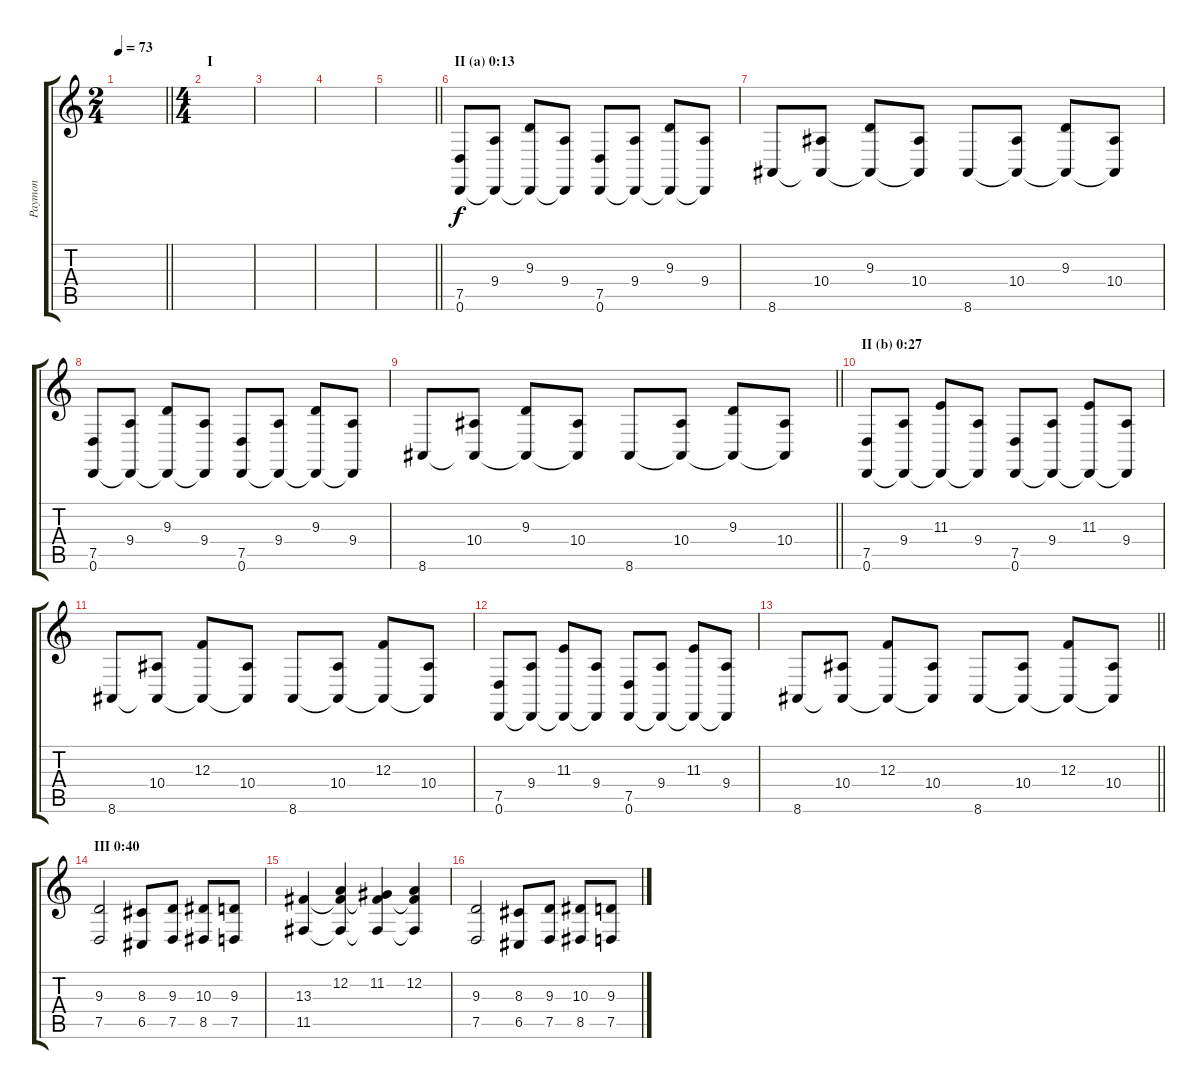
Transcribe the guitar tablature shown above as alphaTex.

\track ("Paymon" "Paymon") {instrument choiraahs}
\staff {score tabs}
\tuning (D4 A3 F3 C3 G2 D2) {hide}
\ts (2 4)
\tempo 73
\clef g2
\barLineRight lightlight
\ks c
|
\ts (4 4)
\section ("" "I")
|
|
|
\barLineRight lightlight
|
\section ("" "II (a) 0:13")
(7.5 0.6).8{volume 12} (9.4 0.6{t}).8 (9.3 0.6{t}).8 (9.4 0.6{t}).8 (7.5 0.6).8 (9.4 0.6{t}).8 (9.3 0.6{t}).8 (9.4 0.6{t}).8 |
8.6.8 (10.4 8.6{t}).8 (9.3 8.6{t}).8 (10.4 8.6{t}).8 8.6.8 (10.4 8.6{t}).8 (9.3 8.6{t}).8 (10.4 8.6{t}).8 |
(7.5 0.6).8 (9.4 0.6{t}).8 (9.3 0.6{t}).8 (9.4 0.6{t}).8 (7.5 0.6).8 (9.4 0.6{t}).8 (9.3 0.6{t}).8 (9.4 0.6{t}).8 |
\barLineRight lightlight
8.6.8 (10.4 8.6{t}).8 (9.3 8.6{t}).8 (10.4 8.6{t}).8 8.6.8 (10.4 8.6{t}).8 (9.3 8.6{t}).8 (10.4 8.6{t}).8 |
\section ("" "II (b) 0:27")
(7.5 0.6).8 (9.4 0.6{t}).8 (11.3 0.6{t}).8 (9.4 0.6{t}).8 (7.5 0.6).8 (9.4 0.6{t}).8 (11.3 0.6{t}).8 (9.4 0.6{t}).8 |
8.6.8 (10.4 8.6{t}).8 (12.3 8.6{t}).8 (10.4 8.6{t}).8 8.6.8 (10.4 8.6{t}).8 (12.3 8.6{t}).8 (10.4 8.6{t}).8 |
(7.5 0.6).8 (9.4 0.6{t}).8 (11.3 0.6{t}).8 (9.4 0.6{t}).8 (7.5 0.6).8 (9.4 0.6{t}).8 (11.3 0.6{t}).8 (9.4 0.6{t}).8 |
\barLineRight lightlight
8.6.8 (10.4 8.6{t}).8 (12.3 8.6{t}).8 (10.4 8.6{t}).8 8.6.8 (10.4 8.6{t}).8 (12.3 8.6{t}).8 (10.4 8.6{t}).8 |
\section ("" "III 0:40")
(9.3 7.5).2{volume 15} (8.3 6.5).8 (9.3 7.5).8 (10.3 8.5).8 (9.3 7.5).8 |
(13.3 11.5).4 (12.2 13.3{t} 11.5{t}).4 (11.2 13.3{t} 11.5{t}).4 (12.2 13.3{t} 11.5{t}).4 |
(9.3 7.5).2 (8.3 6.5).8 (9.3 7.5).8 (10.3 8.5).8 (9.3 7.5).8
